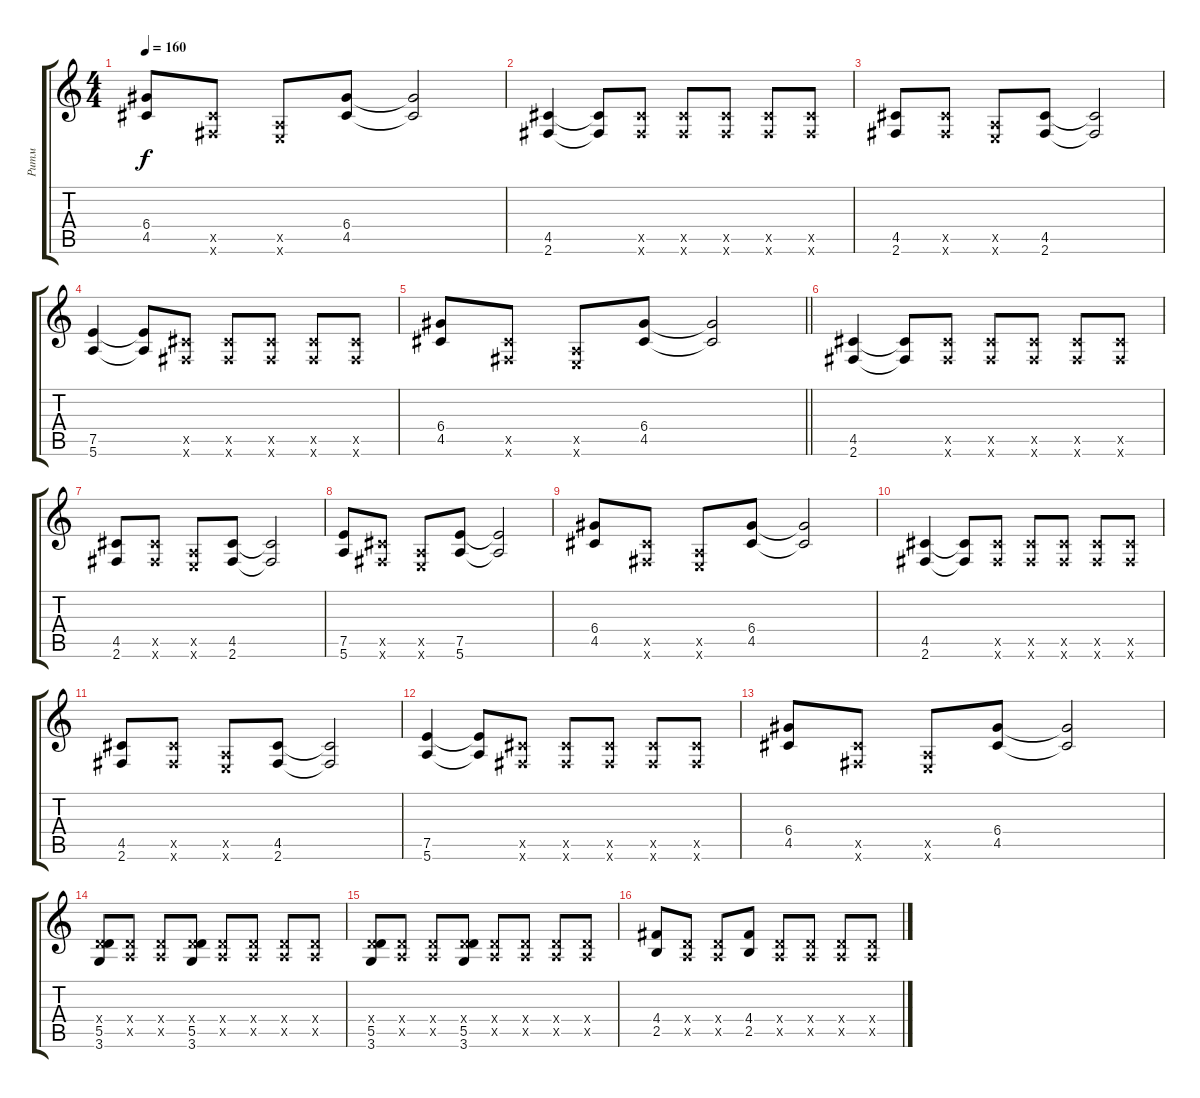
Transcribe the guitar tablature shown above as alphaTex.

\track ("Ритм" "Ритм") {instrument distortionguitar}
\staff {score tabs}
\tuning (E4 B3 G3 D3 A2 E2) {hide}
\ts (4 4)
\tempo 160
\clef g2
\ks c
(6.4 4.5).8{dy f} (4.5{x} 2.6{x}).8 (0.5{x} 0.6{x}).8 (6.4 4.5).8 (6.4{t} 4.5{t}).2 |
(4.5 2.6).4 (4.5{t} 2.6{t}).8 (4.5{x} 2.6{x}).8 (4.5{x} 2.6{x}).8 (4.5{x} 2.6{x}).8 (4.5{x} 2.6{x}).8 (4.5{x} 2.6{x}).8 |
(4.5 2.6).8 (4.5{x} 2.6{x}).8 (0.5{x} 0.6{x}).8 (4.5 2.6).8 (4.5{t} 2.6{t}).2 |
(7.5 5.6).4 (7.5{t} 5.6{t}).8 (4.5{x} 2.6{x}).8 (4.5{x} 2.6{x}).8 (4.5{x} 2.6{x}).8 (4.5{x} 2.6{x}).8 (4.5{x} 2.6{x}).8 |
\barLineRight lightlight
(6.4 4.5).8 (4.5{x} 2.6{x}).8 (0.5{x} 0.6{x}).8 (6.4 4.5).8 (6.4{t} 4.5{t}).2 |
(4.5 2.6).4 (4.5{t} 2.6{t}).8 (4.5{x} 2.6{x}).8 (4.5{x} 2.6{x}).8 (4.5{x} 2.6{x}).8 (4.5{x} 2.6{x}).8 (4.5{x} 2.6{x}).8 |
(4.5 2.6).8 (4.5{x} 2.6{x}).8 (0.5{x} 0.6{x}).8 (4.5 2.6).8 (4.5{t} 2.6{t}).2 |
(7.5 5.6).8 (4.5{x} 2.6{x}).8 (0.5{x} 0.6{x}).8 (7.5 5.6).8 (7.5{t} 5.6{t}).2 |
(6.4 4.5).8 (4.5{x} 2.6{x}).8 (0.5{x} 0.6{x}).8 (6.4 4.5).8 (6.4{t} 4.5{t}).2 |
(4.5 2.6).4 (4.5{t} 2.6{t}).8 (4.5{x} 2.6{x}).8 (4.5{x} 2.6{x}).8 (4.5{x} 2.6{x}).8 (4.5{x} 2.6{x}).8 (4.5{x} 2.6{x}).8 |
(4.5 2.6).8 (4.5{x} 2.6{x}).8 (0.5{x} 0.6{x}).8 (4.5 2.6).8 (4.5{t} 2.6{t}).2 |
(7.5 5.6).4 (7.5{t} 5.6{t}).8 (4.5{x} 2.6{x}).8 (4.5{x} 2.6{x}).8 (4.5{x} 2.6{x}).8 (4.5{x} 2.6{x}).8 (4.5{x} 2.6{x}).8 |
(6.4 4.5).8 (4.5{x} 2.6{x}).8 (0.5{x} 0.6{x}).8 (6.4 4.5).8 (6.4{t} 4.5{t}).2 |
(0.4{x} 5.5 3.6).8 (0.4{x} 0.5{x}).8 (0.4{x} 0.5{x}).8 (0.4{x} 5.5 3.6).8 (0.4{x} 0.5{x}).8 (0.4{x} 0.5{x}).8 (0.4{x} 0.5{x}).8 (0.4{x} 0.5{x}).8 |
(0.4{x} 5.5 3.6).8 (0.4{x} 0.5{x}).8 (0.4{x} 0.5{x}).8 (0.4{x} 5.5 3.6).8 (0.4{x} 0.5{x}).8 (0.4{x} 0.5{x}).8 (0.4{x} 0.5{x}).8 (0.4{x} 0.5{x}).8 |
(4.4 2.5).8 (0.4{x} 0.5{x}).8 (0.4{x} 0.5{x}).8 (4.4 2.5).8 (0.4{x} 0.5{x}).8 (0.4{x} 0.5{x}).8 (0.4{x} 0.5{x}).8 (0.4{x} 0.5{x}).8
